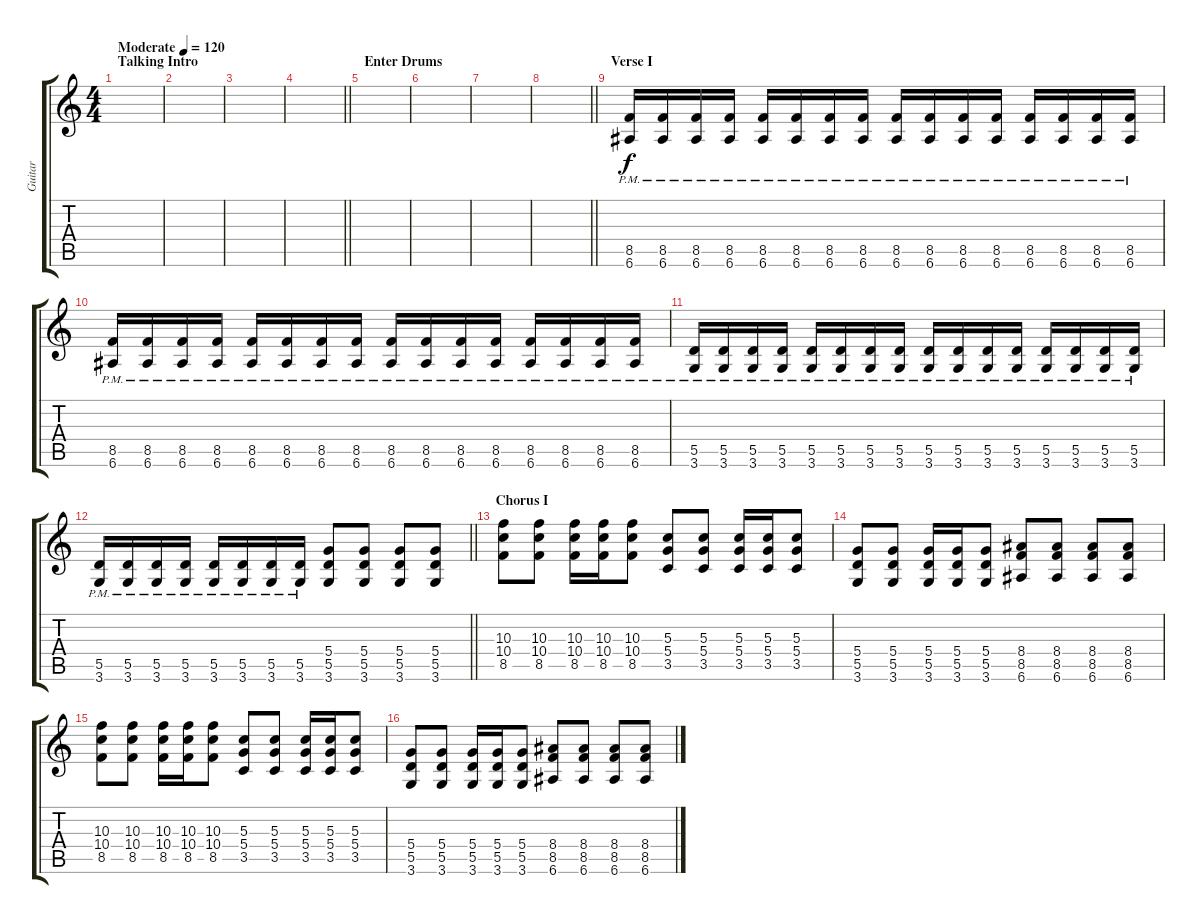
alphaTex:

\track ("Guitar" "Guitar") {instrument distortionguitar}
\staff {score tabs}
\tuning (E4 B3 G3 D3 A2 E2) {hide}
\ts (4 4)
\section ("" "Talking Intro")
\tempo (120 "Moderate")
\clef g2
\ks c
|
|
|
\barLineRight lightlight
|
\section ("" "Enter Drums")
|
|
|
\barLineRight lightlight
|
\section ("" "Verse I")
(8.5{pm} 6.6{pm}).16 (8.5{pm} 6.6{pm}).16 (8.5{pm} 6.6{pm}).16 (8.5{pm} 6.6{pm}).16 (8.5{pm} 6.6{pm}).16 (8.5{pm} 6.6{pm}).16 (8.5{pm} 6.6{pm}).16 (8.5{pm} 6.6{pm}).16 (8.5{pm} 6.6{pm}).16 (8.5{pm} 6.6{pm}).16 (8.5{pm} 6.6{pm}).16 (8.5{pm} 6.6{pm}).16 (8.5{pm} 6.6{pm}).16 (8.5{pm} 6.6{pm}).16 (8.5{pm} 6.6{pm}).16 (8.5{pm} 6.6{pm}).16 |
(8.5{pm} 6.6{pm}).16 (8.5{pm} 6.6{pm}).16 (8.5{pm} 6.6{pm}).16 (8.5{pm} 6.6{pm}).16 (8.5{pm} 6.6{pm}).16 (8.5{pm} 6.6{pm}).16 (8.5{pm} 6.6{pm}).16 (8.5{pm} 6.6{pm}).16 (8.5{pm} 6.6{pm}).16 (8.5{pm} 6.6{pm}).16 (8.5{pm} 6.6{pm}).16 (8.5{pm} 6.6{pm}).16 (8.5{pm} 6.6{pm}).16 (8.5{pm} 6.6{pm}).16 (8.5{pm} 6.6{pm}).16 (8.5{pm} 6.6{pm}).16 |
(5.5{pm} 3.6{pm}).16 (5.5{pm} 3.6{pm}).16 (5.5{pm} 3.6{pm}).16 (5.5{pm} 3.6{pm}).16 (5.5{pm} 3.6{pm}).16 (5.5{pm} 3.6{pm}).16 (5.5{pm} 3.6{pm}).16 (5.5{pm} 3.6{pm}).16 (5.5{pm} 3.6{pm}).16 (5.5{pm} 3.6{pm}).16 (5.5{pm} 3.6{pm}).16 (5.5{pm} 3.6{pm}).16 (5.5{pm} 3.6{pm}).16 (5.5{pm} 3.6{pm}).16 (5.5{pm} 3.6{pm}).16 (5.5{pm} 3.6{pm}).16 |
\barLineRight lightlight
(5.5{pm} 3.6{pm}).16 (5.5{pm} 3.6{pm}).16 (5.5{pm} 3.6{pm}).16 (5.5{pm} 3.6{pm}).16 (5.5{pm} 3.6{pm}).16 (5.5{pm} 3.6{pm}).16 (5.5{pm} 3.6{pm}).16 (5.5{pm} 3.6{pm}).16 (5.4 5.5 3.6).8 (5.4 5.5 3.6).8 (5.4 5.5 3.6).8 (5.4 5.5 3.6).8 |
\section ("" "Chorus I")
(10.3 10.4 8.5).8 (10.3 10.4 8.5).8 (10.3 10.4 8.5).16 (10.3 10.4 8.5).16 (10.3 10.4 8.5).8 (5.3 5.4 3.5).8 (5.3 5.4 3.5).8 (5.3 5.4 3.5).16 (5.3 5.4 3.5).16 (5.3 5.4 3.5).8 |
(5.4 5.5 3.6).8 (5.4 5.5 3.6).8 (5.4 5.5 3.6).16 (5.4 5.5 3.6).16 (5.4 5.5 3.6).8 (8.4 8.5 6.6).8 (8.4 8.5 6.6).8 (8.4 8.5 6.6).8 (8.4 8.5 6.6).8 |
(10.3 10.4 8.5).8 (10.3 10.4 8.5).8 (10.3 10.4 8.5).16 (10.3 10.4 8.5).16 (10.3 10.4 8.5).8 (5.3 5.4 3.5).8 (5.3 5.4 3.5).8 (5.3 5.4 3.5).16 (5.3 5.4 3.5).16 (5.3 5.4 3.5).8 |
(5.4 5.5 3.6).8 (5.4 5.5 3.6).8 (5.4 5.5 3.6).16 (5.4 5.5 3.6).16 (5.4 5.5 3.6).8 (8.4 8.5 6.6).8 (8.4 8.5 6.6).8 (8.4 8.5 6.6).8 (8.4 8.5 6.6).8
